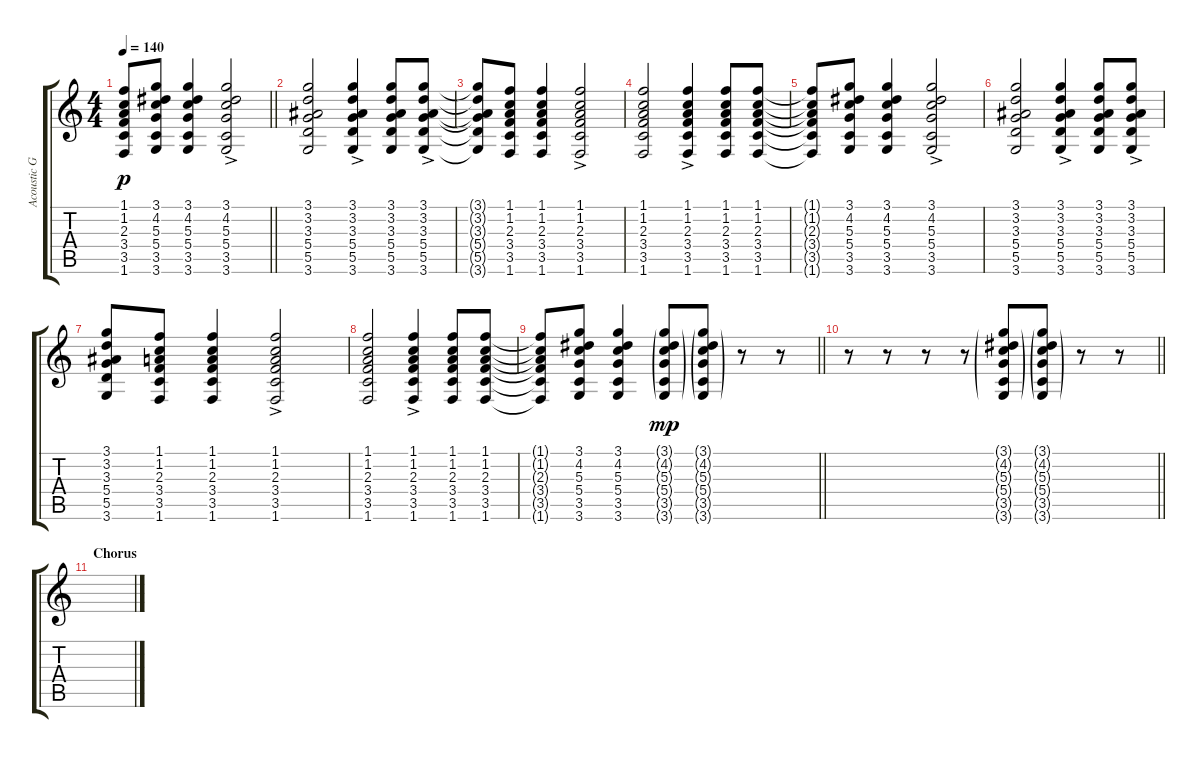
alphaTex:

\track ("Acoustic Guitar" "Acoustic G") {instrument acousticguitarsteel}
\staff {score tabs}
\tuning (E4 B3 G3 D3 A2 E2) {hide}
\ts (4 4)
\tempo 140
\clef g2
\barLineRight lightlight
\ks c
(1.1{t} 1.2{t} 2.3{t} 3.4{t} 3.5{t} 1.6{t}).8{dy p} (3.1 4.2 5.3 5.4 3.5 3.6).8 (3.1 4.2 5.3 5.4 3.5 3.6).4 (3.1{ac} 4.2{ac} 5.3{ac} 5.4{ac} 3.5{ac} 3.6{ac}).2 |
(3.1 3.2 3.3 5.4 5.5 3.6).2 (3.1{ac} 3.2{ac} 3.3{ac} 5.4{ac} 5.5{ac} 3.6{ac}).4 (3.1 3.2 3.3 5.4 5.5 3.6).8 (3.1{ac} 3.2{ac} 3.3{ac} 5.4{ac} 5.5{ac} 3.6{ac}).8 |
(3.1{t} 3.2{t} 3.3{t} 5.4{t} 5.5{t} 3.6{t}).8 (1.1 1.2 2.3 3.4 3.5 1.6).8 (1.1 1.2 2.3 3.4 3.5 1.6).4 (1.1{ac} 1.2{ac} 2.3{ac} 3.4{ac} 3.5{ac} 1.6{ac}).2 |
(1.1 1.2 2.3 3.4 3.5 1.6).2 (1.1{ac} 1.2{ac} 2.3{ac} 3.4{ac} 3.5{ac} 1.6{ac}).4 (1.1 1.2 2.3 3.4 3.5 1.6).8 (1.1 1.2 2.3 3.4 3.5 1.6).8 |
(1.1{t} 1.2{t} 2.3{t} 3.4{t} 3.5{t} 1.6{t}).8 (3.1 4.2 5.3 5.4 3.5 3.6).8 (3.1 4.2 5.3 5.4 3.5 3.6).4 (3.1{ac} 4.2{ac} 5.3{ac} 5.4{ac} 3.5{ac} 3.6{ac}).2 |
(3.1 3.2 3.3 5.4 5.5 3.6).2 (3.1{ac} 3.2{ac} 3.3{ac} 5.4{ac} 5.5{ac} 3.6{ac}).4 (3.1 3.2 3.3 5.4 5.5 3.6).8 (3.1{ac} 3.2{ac} 3.3{ac} 5.4{ac} 5.5{ac} 3.6{ac}).8 |
(3.1 3.2 3.3 5.4 5.5 3.6).8 (1.1 1.2 2.3 3.4 3.5 1.6).8 (1.1 1.2 2.3 3.4 3.5 1.6).4 (1.1{ac} 1.2{ac} 2.3{ac} 3.4{ac} 3.5{ac} 1.6{ac}).2 |
(1.1 1.2 2.3 3.4 3.5 1.6).2 (1.1{ac} 1.2{ac} 2.3{ac} 3.4{ac} 3.5{ac} 1.6{ac}).4 (1.1 1.2 2.3 3.4 3.5 1.6).8 (1.1 1.2 2.3 3.4 3.5 1.6).8 |
\barLineRight lightlight
(1.1{t} 1.2{t} 2.3{t} 3.4{t} 3.5{t} 1.6{t}).8 (3.1 4.2 5.3 5.4 3.5 3.6).8 (3.1 4.2 5.3 5.4 3.5 3.6).4 (3.1{g} 4.2{g} 5.3{g} 5.4{g} 3.5{g} 3.6{g}).8{dy mp} (3.1{g} 4.2{g} 5.3{g} 5.4{g} 3.5{g} 3.6{g}).8 r.8 r.8 |
\barLineRight lightlight
r.8 r.8 r.8 r.8 (3.1{g} 4.2{g} 5.3{g} 5.4{g} 3.5{g} 3.6{g}).8 (3.1{g} 4.2{g} 5.3{g} 5.4{g} 3.5{g} 3.6{g}).8 r.8 r.8 |
\section ("" "Chorus")
